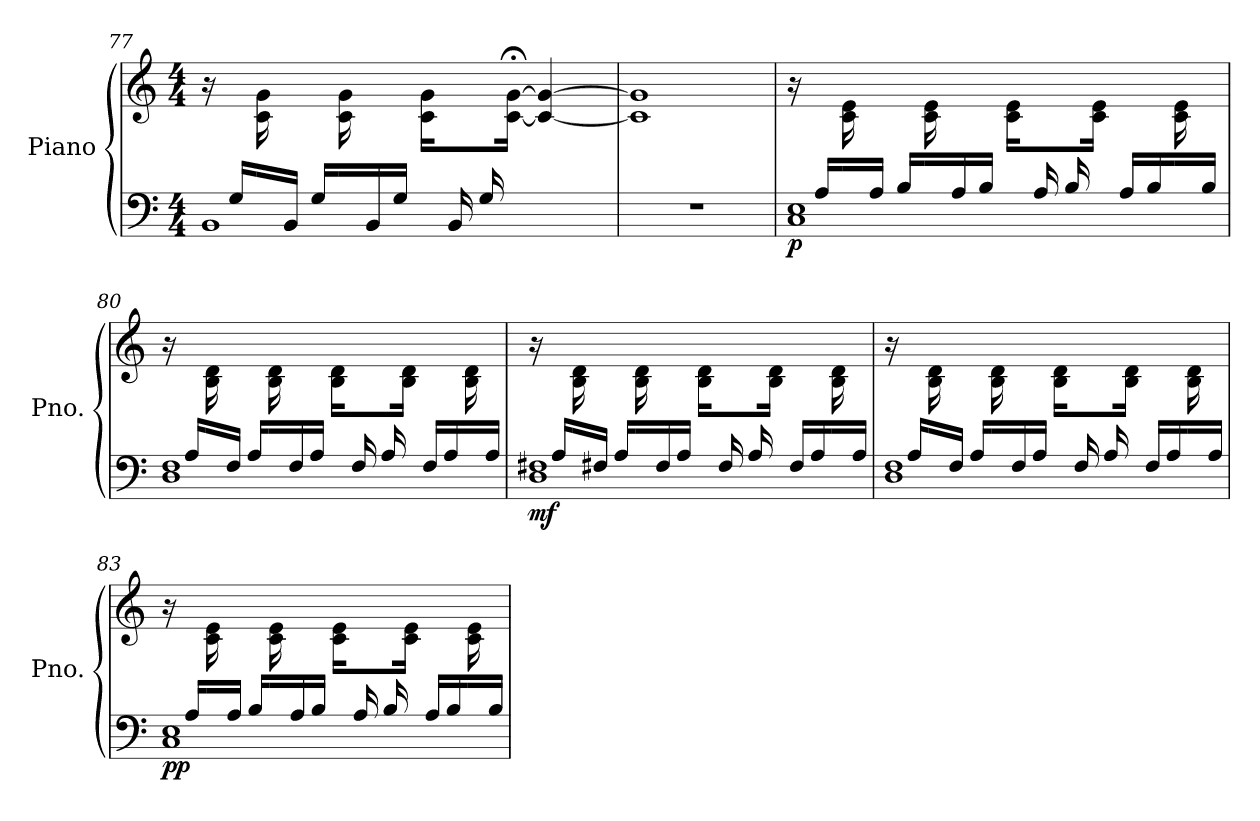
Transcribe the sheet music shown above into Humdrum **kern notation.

**kern	**kern	**dynam
*part1	*part1	*part1
*staff2	*staff1	*staff1/2
*I"Piano	*	*
*I'Pno.	*	*
!!LO:LB:g=z
*clefF4	*clefG2	*
*k[]	*k[]	*
*M4/4	*M4/4	*
=77	=77	=77
*^	*	*
16ryy	1BB	16r	.
16G/LL	.	16ryy	.
16ryy	.	16c\ 16g\	.
16BB/JJ	.	8ryy	.
16G/LL	.	.	.
16ryy	.	16c\ 16g\	.
16BB/	.	8ryy	.
16G/JJ	.	.	.
16ryy	.	16c\ 16g\LL	.
16BB/	.	8ryy	.
16G/	.	.	.
4ryy	.	[16c\;< [16g\;<JJ	.
.	.	4c/_ 4g/_	.
16ryy	.	.	.
*v	*v	*	*
=78	=78	=78
1r	1c] 1g]	.
=79	=79	=79
*^	*	*
!	!	!	!LO:DY:b=2
16ryy	1C 1E	16r	p
16A/LL	.	16ryy	.
16ryy	.	16c\ 16e\	.
16A/JJ	.	8ryy	.
16B/LL	.	.	.
16ryy	.	16c\ 16e\	.
16A/	.	8ryy	.
16B/JJ	.	.	.
16ryy	.	16c\ 16e\LL	.
16A/	.	8ryy	.
16B/	.	.	.
16ryy	.	16c\ 16e\JJ	.
16A/LL	.	8ryy	.
16B/	.	.	.
16ryy	.	16c\ 16e\	.
16B/JJ	.	16ryy	.
=80	=80	=80	=80
16ryy	1D 1F	16r	.
16A/LL	.	16ryy	.
16ryy	.	16B\ 16d\	.
16F/JJ	.	8ryy	.
16A/LL	.	.	.
16ryy	.	16B\ 16d\	.
16F/	.	8ryy	.
16A/JJ	.	.	.
16ryy	.	16B\ 16d\LL	.
16F/	.	8ryy	.
16A/	.	.	.
16ryy	.	16B\ 16d\JJ	.
16F/LL	.	8ryy	.
16A/	.	.	.
16ryy	.	16B\ 16d\	.
16A/JJ	.	16ryy	.
!!LO:LB:g=z
=81	=81	=81	=81
!	!	!	!LO:DY:b=2
16ryy	1D 1F#X	16r	mf
16A/LL	.	16ryy	.
16ryy	.	16B\ 16d\	.
16F#X/JJ	.	8ryy	.
16A/LL	.	.	.
16ryy	.	16B\ 16d\	.
16F#/	.	8ryy	.
16A/JJ	.	.	.
16ryy	.	16B\ 16d\LL	.
16F#/	.	8ryy	.
16A/	.	.	.
16ryy	.	16B\ 16d\JJ	.
16F#/LL	.	8ryy	.
16A/	.	.	.
16ryy	.	16B\ 16d\	.
16A/JJ	.	16ryy	.
=82	=82	=82	=82
16ryy	1D 1F	16r	.
16A/LL	.	16ryy	.
16ryy	.	16B\ 16d\	.
16F/JJ	.	8ryy	.
16A/LL	.	.	.
16ryy	.	16B\ 16d\	.
16F/	.	8ryy	.
16A/JJ	.	.	.
16ryy	.	16B\ 16d\LL	.
16F/	.	8ryy	.
16A/	.	.	.
16ryy	.	16B\ 16d\JJ	.
16F/LL	.	8ryy	.
16A/	.	.	.
16ryy	.	16B\ 16d\	.
16A/JJ	.	16ryy	.
=83	=83	=83	=83
!	!	!	!LO:DY:b=2
16ryy	1C 1E	16r	pp
16A/LL	.	16ryy	.
16ryy	.	16c\ 16e\	.
16A/JJ	.	8ryy	.
16B/LL	.	.	.
16ryy	.	16c\ 16e\	.
16A/	.	8ryy	.
16B/JJ	.	.	.
16ryy	.	16c\ 16e\LL	.
16A/	.	8ryy	.
16B/	.	.	.
16ryy	.	16c\ 16e\JJ	.
16A/LL	.	8ryy	.
16B/	.	.	.
16ryy	.	16c\ 16e\	.
16B/JJ	.	16ryy	.
*v	*v	*	*
=	=	=
*-	*-	*-
